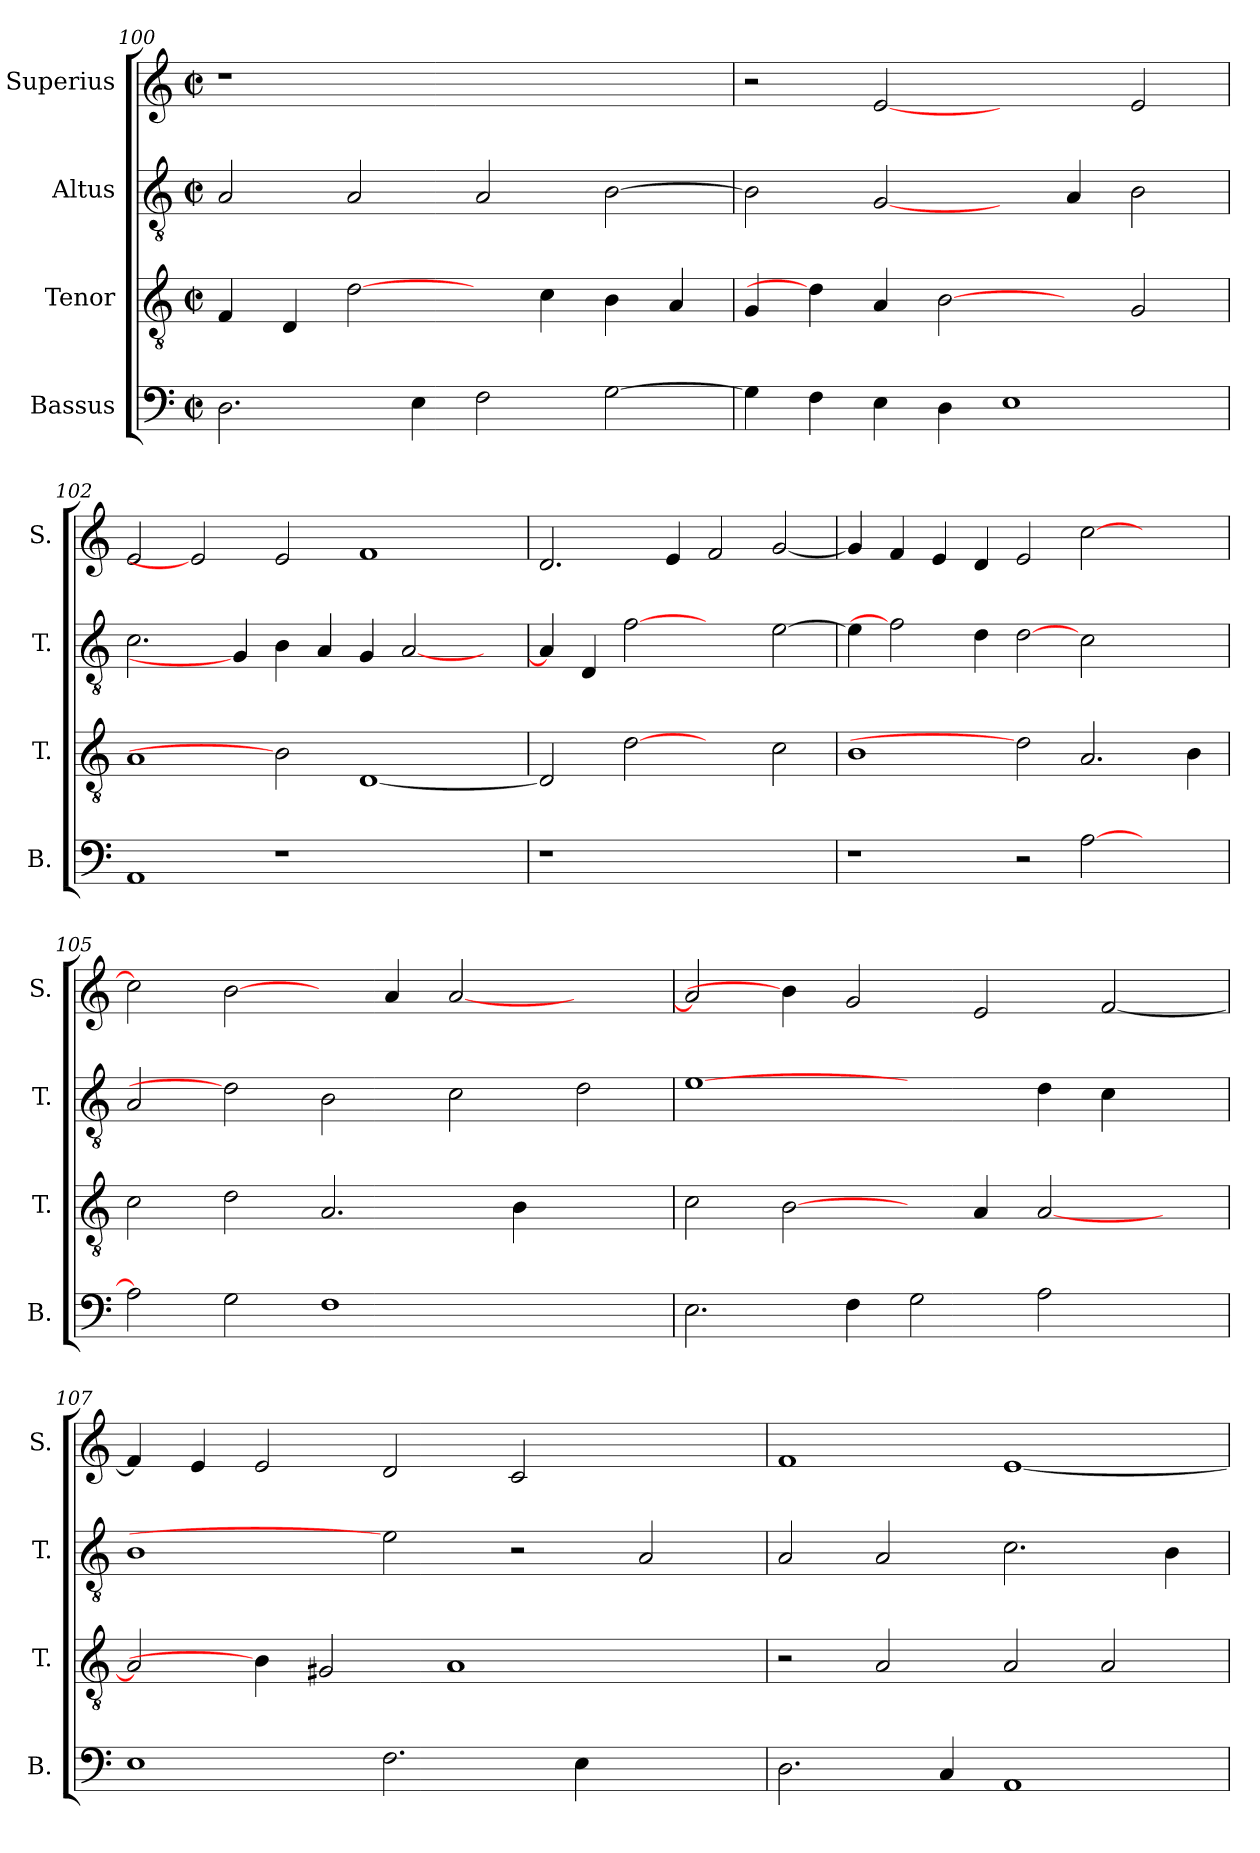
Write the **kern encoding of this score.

**kern	**kern	**kern	**kern
*part4	*part3	*part2	*part1
*staff4	*staff3	*staff2	*staff1
*I"Bassus	*I"Tenor	*I"Altus	*I"Superius
*I'B.	*I'T.	*I'T.	*I'S.
*clefF4	*clefGv2	*clefGv2	*clefG2
*	*ITrd7c12	*ITrd7c12	*
*k[]	*k[]	*k[]	*k[]
*C:	*C:	*C:	*C:
*M2/2	*M2/2	*M2/2	*M2/2
*met(c|)	*met(c|)	*met(c|)	*met(c|)
=100	=100	=100	=100
!	!	!	!LO:N:vis=1
2.Di\	4FFi/	2AAi/	1r
.	4DDi/	.	.
.	[2Di\	2AAi/	.
4Ei\	.	.	.
2Fi\	4ryy	2AAi/	1ryy
.	4Ci\	.	.
[>2Gi\	4BBi\	[>2BBi\	.
.	4AAi/	.	.
=101	=101	=101	=101
4Gi\]	4GGi/	2BBi\]	2r
4Fi\	4Di\]	.	.
4Ei\	4AAi/	[2GGi/	[2ei
4Di\	[2BBi	.	.
1Ei	.	4ryy	2ryy
.	4ryy	4AAi/	.
.	2GGi/	2BBi\	2ei/
=102	=102	=102	=102
1AAi	1AAi	2.Ci\	2ei/
.	.	.	2ei]
.	.	4GGi/]	.
1r	2BBi]	4BBi\	2ei/
.	.	4AAi/	.
.	[<1DDi	4GGi/	1fi
.	.	[<2AAi/	.
2ryy	.	.	.
.	.	4ryy	.
!!LO:PB:g=z
=103	=103	=103	=103
!LO:N:vis=1	!	!	!
1r	2DDi/]	4AAi/]	2.di/
.	.	4DDi/	.
.	[2Di	[2Fi	.
.	.	.	4ei/
1ryy	2ryy	2ryy	2fi/
.	2Ci\	[>2Ei\	[<2gi/
=104	=104	=104	=104
1r	1BBi	4Ei\]	4gi/]
.	.	2Fi]	4fi/
.	.	.	4ei/
.	.	4Di\	4di/
2r	2Di]	[2Di	2ei/
[>2Ai\	2.AAi/	2Ci\	[>2cci\
2ryy	.	2ryy	2ryy
.	4BBi\	.	.
=105	=105	=105	=105
2Ai\]	2Ci\	2AAi/	2cci\]
2Gi\	2Di\	2Di]	[2bi\
1Fi	2.AAi/	2BBi\	4ryy
.	.	.	4ai/
.	.	2Ci\	[<2ai/
.	4BBi\	.	.
2ryy	2ryy	2Di\	2ryy
=106	=106	=106	=106
2.Ei\	2Ci\	[1Ei	2ai/]
.	[2BBi\	.	4bi\]
4Fi\	.	.	2gi/
2Gi\	4ryy	2ryy	.
.	4AAi/	.	2ei/
2Ai\	[<2AAi/	4Di\	.
.	.	4Ci\	[<2fi/
4ryy	4ryy	4ryy	.
!!LO:LB:g=z
=107	=107	=107	=107
1Ei	2AAi/]	1BBi	4fi/]
.	.	.	4ei/
.	4BBi\]	.	2ei/
.	2GG#Xi/	.	.
2.Fi\	.	2Ei]	2di/
.	1AAi	.	.
.	.	2r	2ci/
4Ei\	.	.	.
2ryy	.	2AAi/	2ryy
.	4ryy	.	.
=108	=108	=108	=108
2.Di\	2r	2AAi/	1fi
.	2AAi/	2AAi/	.
4Ci/	.	.	.
1AAi	2AAi/	2.Ci\	[<1ei
.	2AAi/	.	.
.	.	4BBi\	.
=	=	=	=
*-	*-	*-	*-
